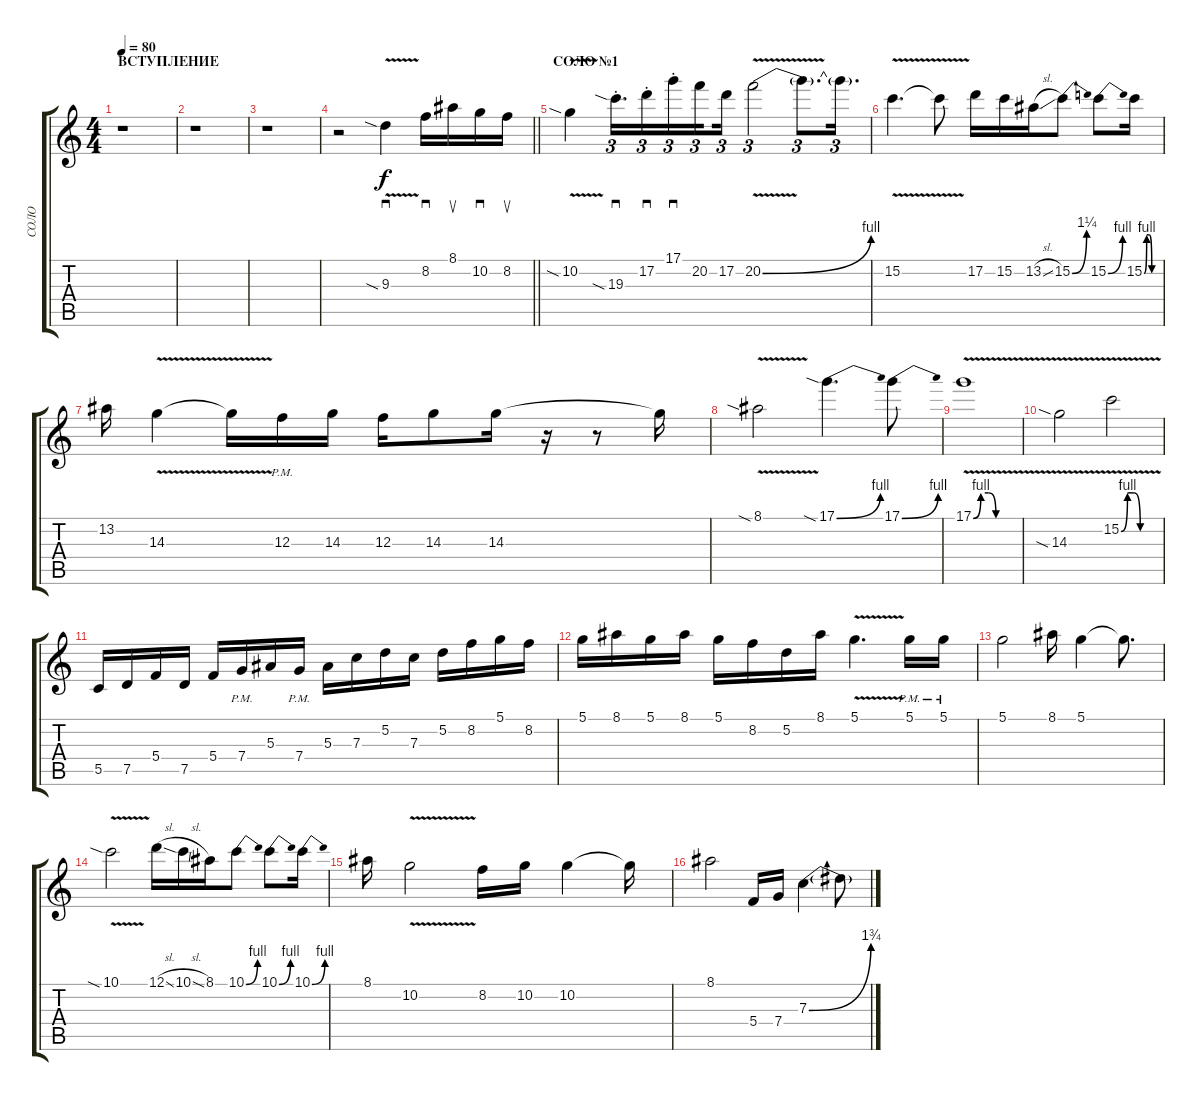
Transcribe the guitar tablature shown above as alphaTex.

\track ("СОЛО" "СОЛО") {instrument acousticguitarsteel}
\staff {score tabs}
\tuning (D4 A3 F3 C3 G2 D2) {hide}
\ts (4 4)
\section ("" "ВСТУПЛЕНИЕ")
\tempo 80
\clef g2
\ks c
r.1{dy f instrument acousticguitarsteel} |
r.1 |
r.1 |
\barLineRight lightlight
r.2 9.3{v sia}.4{sd} 8.2.16{sd} 8.1.16{su} 10.2.16{sd} 8.2.16{su} |
\section ("" "СОЛО №1")
10.2{v sia}.4 19.3{sia st}.16{d sd tu (3 2)} 17.2{st}.16{sd tu (3 2)} 17.1{st}.16{sd tu (3 2)} 20.2.16{tu (3 2) beam splitsecondary} 17.2.16{tu (3 2)} 20.2{be (bend 0 0 60 4) v}.2{tu (3 2) instrument distortionguitar} 20.2{t}.8{d tu (3 2)} 20.2{t}.16{d tu (3 2)} |
15.2{v}.4{d instrument overdrivenguitar} 15.2{t}.8 17.2.16 15.2.16 13.2{sl}.16 15.2{be (bend 0 0 60 5)}.8 15.2{be (bend 0 0 60 4)}.8 15.2{be (custom 0 0 10 4 20 4 30 0 60 0)}.16 |
13.2.16 14.3{v}.4 14.3{t}.16 12.3{pm}.16 14.3.16 12.3.16 14.3.8 14.3.16 r.16 r.8 14.3{t}.16 |
8.1{v sia}.2 17.1{be (bend 0 0 60 4) sia}.4{d} 17.1{be (bend 0 0 60 4)}.8 |
17.1{be (custom 0 0 10 4 20 4 30 0 60 0) v}.1 |
14.3{v sia}.2 15.2{be (custom 0 0 10 4 20 4 30 0 60 0) v}.2 |
5.5.16 7.5.16 5.4.16 7.5.16 5.4.16 7.4{pm}.16 5.3.16 7.4{pm}.16 5.3.16 7.3.16 5.2.16 7.3.16 5.2.16 8.2.16 5.1.16 8.2.16 |
5.1.16 8.1.16 5.1.16 8.1.16 5.1.16 8.2.16 5.2.16 8.1.16 5.1{v}.4{d} 5.1{pm}.16 5.1{pm}.16 |
5.1.2 8.1.16 5.1.4 5.1{t}.8{d} |
10.1{v sia}.2 12.1{sl}.16 10.1{sl}.16 8.1.16 10.1{be (bend 0 0 60 4)}.8 10.1{be (bend 0 0 60 4)}.8 10.1{be (bend 0 0 60 4)}.16 |
8.1.16 10.2{v}.2 8.2.16 10.2.16 10.2.4 10.2{t}.16 |
8.1.2 5.4.16 7.4.16 7.3{be (bend 0 0 60 7)}.4 7.3{t}.8
